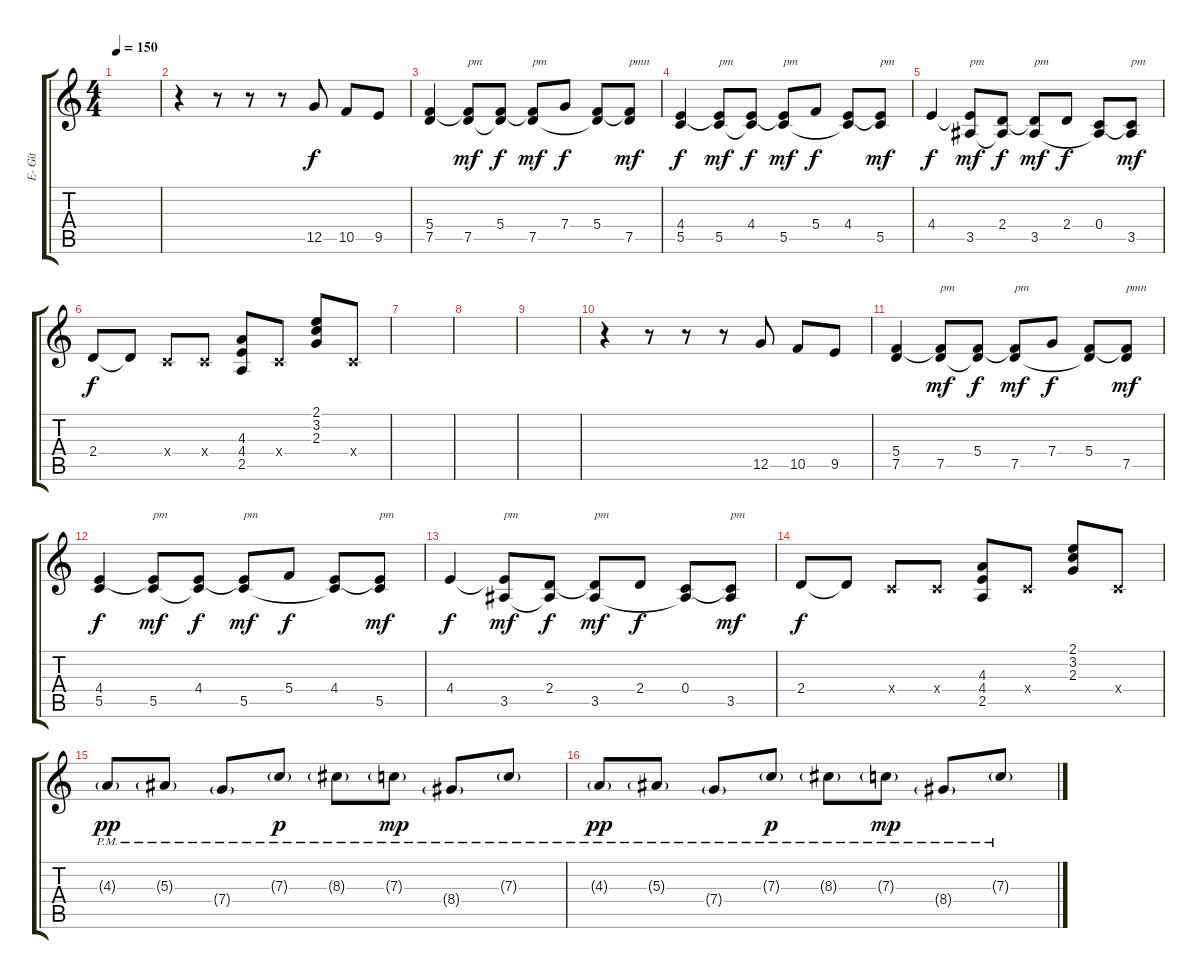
\track ("E- Git" "E- Git") {instrument overdrivenguitar}
\staff {score tabs}
\tuning (D4 A3 F3 C3 G2 D2) {hide}
\ts (4 4)
\tempo 150
\clef g2
\ks c
|
r.4 r.8 r.8 r.8{instrument overdrivenguitar} 12.5.8 10.5.8 9.5.8 |
(5.4 7.5).4 (5.4{t} 7.5).8{txt "pm" dy mf} (5.4 7.5{t}).8{dy f} (5.4{t} 7.5).8{txt "pm" dy mf} 7.4.8{dy f} (5.4 7.5{t}).8 (5.4{t} 7.5).8{txt "pmn" dy mf} |
(4.4 5.5).4{dy f} (4.4{t} 5.5).8{txt "pm" dy mf} (4.4 5.5{t}).8{dy f} (4.4{t} 5.5).8{txt "pm" dy mf} 5.4.8{dy f} (4.4 5.5{t}).8 (4.4{t} 5.5).8{txt "pm" dy mf} |
4.4.4{dy f} (4.4{t} 3.5).8{txt "pm" dy mf} (2.4 3.5{t}).8{dy f} (2.4{t} 3.5).8{txt "pm" dy mf} 2.4.8{dy f} (0.4 3.5{t}).8 (0.4{t} 3.5).8{txt "pm" dy mf} |
2.4.8{dy f} 2.4{t}.8 0.4{x}.8 0.4{x}.8 (4.3 4.4 2.5).8 0.4{x}.8 (2.1 3.2 2.3).8 0.4{x}.8 |
|
|
|
r.4 r.8 r.8 r.8{instrument overdrivenguitar} 12.5.8 10.5.8 9.5.8 |
(5.4 7.5).4 (5.4{t} 7.5).8{txt "pm" dy mf} (5.4 7.5{t}).8{dy f} (5.4{t} 7.5).8{txt "pm" dy mf} 7.4.8{dy f} (5.4 7.5{t}).8 (5.4{t} 7.5).8{txt "pmn" dy mf} |
(4.4 5.5).4{dy f} (4.4{t} 5.5).8{txt "pm" dy mf} (4.4 5.5{t}).8{dy f} (4.4{t} 5.5).8{txt "pm" dy mf} 5.4.8{dy f} (4.4 5.5{t}).8 (4.4{t} 5.5).8{txt "pm" dy mf} |
4.4.4{dy f} (4.4{t} 3.5).8{txt "pm" dy mf} (2.4 3.5{t}).8{dy f} (2.4{t} 3.5).8{txt "pm" dy mf} 2.4.8{dy f} (0.4 3.5{t}).8 (0.4{t} 3.5).8{txt "pm" dy mf} |
2.4.8{dy f} 2.4{t}.8 0.4{x}.8 0.4{x}.8 (4.3 4.4 2.5).8 0.4{x}.8 (2.1 3.2 2.3).8 0.4{x}.8 |
\ks aminor
4.3{g pm}.8{dy pp} 5.3{g pm}.8 7.4{g pm}.8 7.3{g pm}.8{dy p} 8.3{g pm}.8 7.3{g pm}.8{dy mp} 8.4{g pm}.8 7.3{g pm}.8 |
4.3{g pm}.8{dy pp} 5.3{g pm}.8 7.4{g pm}.8 7.3{g pm}.8{dy p} 8.3{g pm}.8 7.3{g pm}.8{dy mp} 8.4{g pm}.8 7.3{g pm}.8
